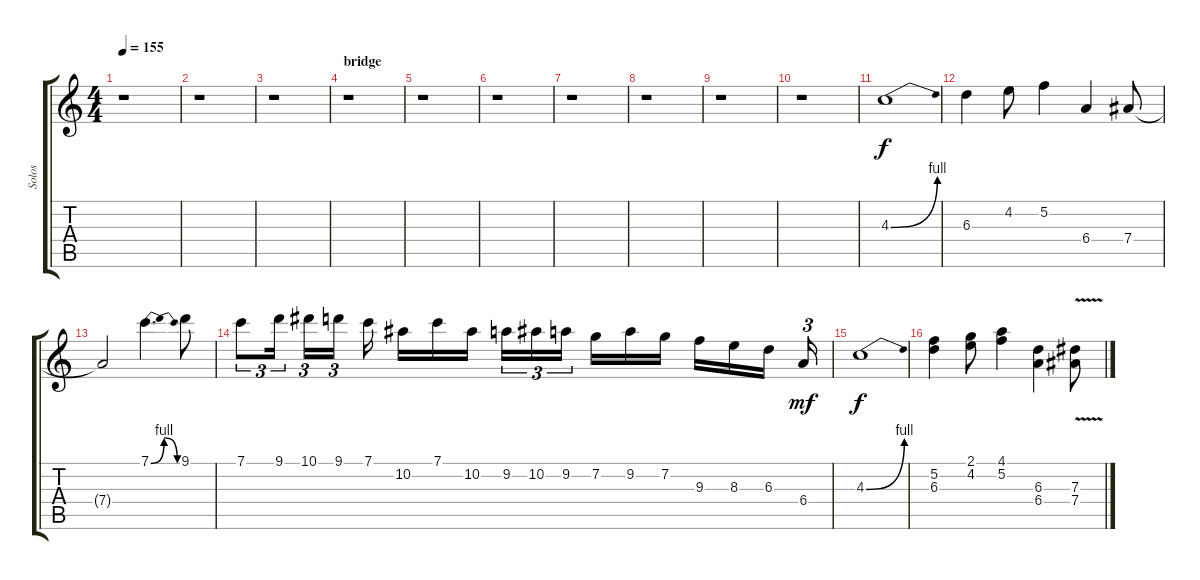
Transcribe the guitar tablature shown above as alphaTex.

\track ("Solos" "Solos") {instrument distortionguitar}
\staff {score tabs}
\tuning (F4 C4 Ab3 Eb3 Bb2 F2) {hide}
\ts (4 4)
\tempo 155
\clef g2
\ks c
r.1{dy f} |
r.1 |
r.1 |
\section ("" "bridge")
r.1 |
r.1 |
r.1 |
r.1 |
r.1 |
r.1 |
r.1 |
\section ("" "")
4.3{be (bend 0 0 60 4)}.1{volume 14 balance 6} |
6.3.4 4.2.8 5.2.4 6.4.4 7.4.8 |
7.4{t}.2 7.1{be (bendrelease 0 0 20 4 45 4 60 0)}.4{d} 9.1.8 |
7.1.8{tu (3 2)} 9.1.16{tu (3 2)} 10.1.16{tu (3 2)} 9.1.16{tu (3 2)} 7.1.16 10.2.16 7.1.16 10.2.16 9.2.16{tu (3 2)} 10.2.16{tu (3 2)} 9.2.16{tu (3 2)} 7.2.16 9.2.16 7.2.16 9.3.16 8.3.16 6.3.16 6.4.16{tu (3 2) dy mf} |
4.3{be (bend 0 0 60 4)}.1{dy f} |
(5.2 6.3).4 (2.1 4.2).8 (4.1 5.2).4 (6.3 6.4).4 (7.3{v} 7.4{v}).8
